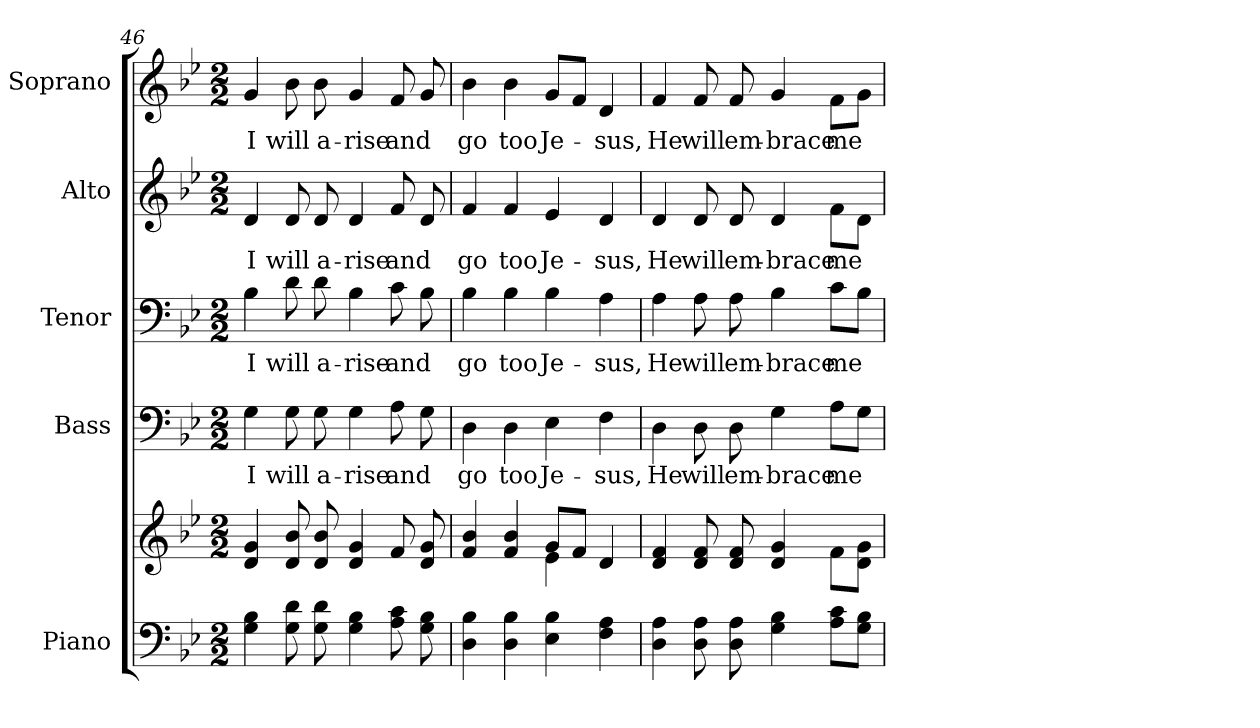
**kern	**kern	**kern	**text	**kern	**text	**kern	**text	**kern	**text
*part5	*part5	*part4	*part4	*part3	*part3	*part2	*part2	*part1	*part1
*staff6	*staff5	*staff4	*staff4	*staff3	*staff3	*staff2	*staff2	*staff1	*staff1
*I"Piano	*	*I"Bass	*	*I"Tenor	*	*I"Alto	*	*I"Soprano	*
*I'Pno.	*	*I'B.	*	*I'T.	*	*I'A.	*	*I'S.	*
*clefF4	*clefG2	*clefF4	*	*clefF4	*	*clefG2	*	*clefG2	*
*k[b-e-]	*k[b-e-]	*k[b-e-]	*	*k[b-e-]	*	*k[b-e-]	*	*k[b-e-]	*
*B-:	*B-:	*B-:	*	*B-:	*	*B-:	*	*B-:	*
*M2/2	*M2/2	*M2/2	*	*M2/2	*	*M2/2	*	*M2/2	*
=46	=46	=46	=46	=46	=46	=46	=46	=46	=46
!	!	!	!LO:LY:b:color=#000000	!	!	!	!	!	!
!	!	!	!	!	!LO:LY:b:color=#000000	!	!	!	!
!	!	!	!	!	!	!	!LO:LY:b:color=#000000	!	!
!	!	!	!	!	!	!	!	!	!LO:LY:b:color=#000000
4Gi\ 4B-i	4di/ 4gi	4Gi\	I	4B-i\	I	4di/	I	4gi/	I
!	!	!	!LO:LY:b:color=#000000	!	!	!	!	!	!
!	!	!	!	!	!LO:LY:b:color=#000000	!	!	!	!
!	!	!	!	!	!	!	!LO:LY:b:color=#000000	!	!
!	!	!	!	!	!	!	!	!	!LO:LY:b:color=#000000
8Gi\ 8di	8di/ 8b-i	8Gi\	will	8di\	will	8di/	will	8b-i\	will
!	!	!	!LO:LY:b:color=#000000	!	!	!	!	!	!
!	!	!	!	!	!LO:LY:b:color=#000000	!	!	!	!
!	!	!	!	!	!	!	!LO:LY:b:color=#000000	!	!
!	!	!	!	!	!	!	!	!	!LO:LY:b:color=#000000
8Gi\ 8di	8di/ 8b-i	8Gi\	a-	8di\	a-	8di/	a-	8b-i\	a-
!	!	!	!LO:LY:b:color=#000000	!	!	!	!	!	!
!	!	!	!	!	!LO:LY:b:color=#000000	!	!	!	!
!	!	!	!	!	!	!	!LO:LY:b:color=#000000	!	!
!	!	!	!	!	!	!	!	!	!LO:LY:b:color=#000000
4Gi\ 4B-i	4di/ 4gi	4Gi\	-rise	4B-i\	-rise	4di/	-rise	4gi/	-rise
!	!	!	!LO:LY:b:color=#000000	!	!	!	!	!	!
!	!	!	!	!	!LO:LY:b:color=#000000	!	!	!	!
!	!	!	!	!	!	!	!LO:LY:b:color=#000000	!	!
!	!	!	!	!	!	!	!	!	!LO:LY:b:color=#000000
8Ai\ 8ci	8fi/	8Ai\	and	8ci\	and	8fi/	and	8fi/	and
8Gi\ 8B-i	8di/ 8gi	8Gi\	.	8B-i\	.	8di/	.	8gi/	.
!!LO:PB:g=z
=47	=47	=47	=47	=47	=47	=47	=47	=47	=47
*	*^	*	*	*	*	*	*	*	*
!	!	!	!	!LO:LY:b:color=#000000	!	!	!	!	!	!
!	!	!	!	!	!	!LO:LY:b:color=#000000	!	!	!	!
!	!	!	!	!	!	!	!	!LO:LY:b:color=#000000	!	!
!	!	!	!	!	!	!	!	!	!	!LO:LY:b:color=#000000
4Di\ 4B-i	4fi/ 4b-i	2ryy	4Di\	go	4B-i\	go	4fi/	go	4b-i\	go
!	!	!	!	!LO:LY:b:color=#000000	!	!	!	!	!	!
!	!	!	!	!	!	!LO:LY:b:color=#000000	!	!	!	!
!	!	!	!	!	!	!	!	!LO:LY:b:color=#000000	!	!
!	!	!	!	!	!	!	!	!	!	!LO:LY:b:color=#000000
4Di\ 4B-i	4fi/ 4b-i	.	4Di\	too	4B-i\	too	4fi/	too	4b-i\	too
!	!	!	!	!LO:LY:b:color=#000000	!	!	!	!	!	!
!	!	!	!	!	!	!LO:LY:b:color=#000000	!	!	!	!
!	!	!	!	!	!	!	!	!LO:LY:b:color=#000000	!	!
!	!	!	!	!	!	!	!	!	!	!LO:LY:b:color=#000000
4E-i\ 4B-i	8gi/L	4e-i\	4E-i\	Je-	4B-i\	Je-	4e-i/	Je-	8gi/L	Je-
.	8fi/J	.	.	.	.	.	.	.	8fi/J	.
!	!	!	!	!LO:LY:b:color=#000000	!	!	!	!	!	!
!	!	!	!	!	!	!LO:LY:b:color=#000000	!	!	!	!
!	!	!	!	!	!	!	!	!LO:LY:b:color=#000000	!	!
!	!	!	!	!	!	!	!	!	!	!LO:LY:b:color=#000000
4Fi\ 4Ai	4di/	4ryy	4Fi\	-sus,	4Ai\	-sus,	4di/	-sus,	4di/	-sus,
*	*v	*v	*	*	*	*	*	*	*	*
=48	=48	=48	=48	=48	=48	=48	=48	=48	=48
*	*^	*	*	*	*	*	*	*	*
!	!	!	!	!LO:LY:b:color=#000000	!	!	!	!	!	!
*	*v	*v	*	*	*	*	*	*	*	*
*	*^	*	*	*	*	*	*	*	*
!	!	!	!	!	!	!LO:LY:b:color=#000000	!	!	!	!
*	*v	*v	*	*	*	*	*	*	*	*
*	*^	*	*	*	*	*	*	*	*
!	!	!	!	!	!	!	!	!LO:LY:b:color=#000000	!	!
*	*v	*v	*	*	*	*	*	*	*	*
*	*^	*	*	*	*	*	*	*	*
!	!	!	!	!	!	!	!	!	!	!LO:LY:b:color=#000000
*	*v	*v	*	*	*	*	*	*	*	*
4Di\ 4Ai	4di/ 4fi	4Di\	He	4Ai\	He	4di/	He	4fi/	He
!	!	!	!LO:LY:b:color=#000000	!	!	!	!	!	!
!	!	!	!	!	!LO:LY:b:color=#000000	!	!	!	!
!	!	!	!	!	!	!	!LO:LY:b:color=#000000	!	!
!	!	!	!	!	!	!	!	!	!LO:LY:b:color=#000000
8Di\ 8Ai	8di/ 8fi	8Di\	will	8Ai\	will	8di/	will	8fi/	will
!	!	!	!LO:LY:b:color=#000000	!	!	!	!	!	!
!	!	!	!	!	!LO:LY:b:color=#000000	!	!	!	!
!	!	!	!	!	!	!	!LO:LY:b:color=#000000	!	!
!	!	!	!	!	!	!	!	!	!LO:LY:b:color=#000000
8Di\ 8Ai	8di/ 8fi	8Di\	em-	8Ai\	em-	8di/	em-	8fi/	em-
!	!	!	!LO:LY:b:color=#000000	!	!	!	!	!	!
!	!	!	!	!	!LO:LY:b:color=#000000	!	!	!	!
!	!	!	!	!	!	!	!LO:LY:b:color=#000000	!	!
!	!	!	!	!	!	!	!	!	!LO:LY:b:color=#000000
4Gi\ 4B-i	4di/ 4gi	4Gi\	-brace	4B-i\	-brace	4di/	-brace	4gi/	-brace
!	!	!	!LO:LY:b:color=#000000	!	!	!	!	!	!
!	!	!	!	!	!LO:LY:b:color=#000000	!	!	!	!
!	!	!	!	!	!	!	!LO:LY:b:color=#000000	!	!
!	!	!	!	!	!	!	!	!	!LO:LY:b:color=#000000
8Ai\ 8ciL	8fi\L	8Ai\L	me	8ci\L	me	8fi\L	me	8fi\L	me
8Gi\ 8B-iJ	8di\ 8giJ	8Gi\J	.	8B-i\J	.	8di\J	.	8gi\J	.
=	=	=	=	=	=	=	=	=	=
*-	*-	*-	*-	*-	*-	*-	*-	*-	*-
